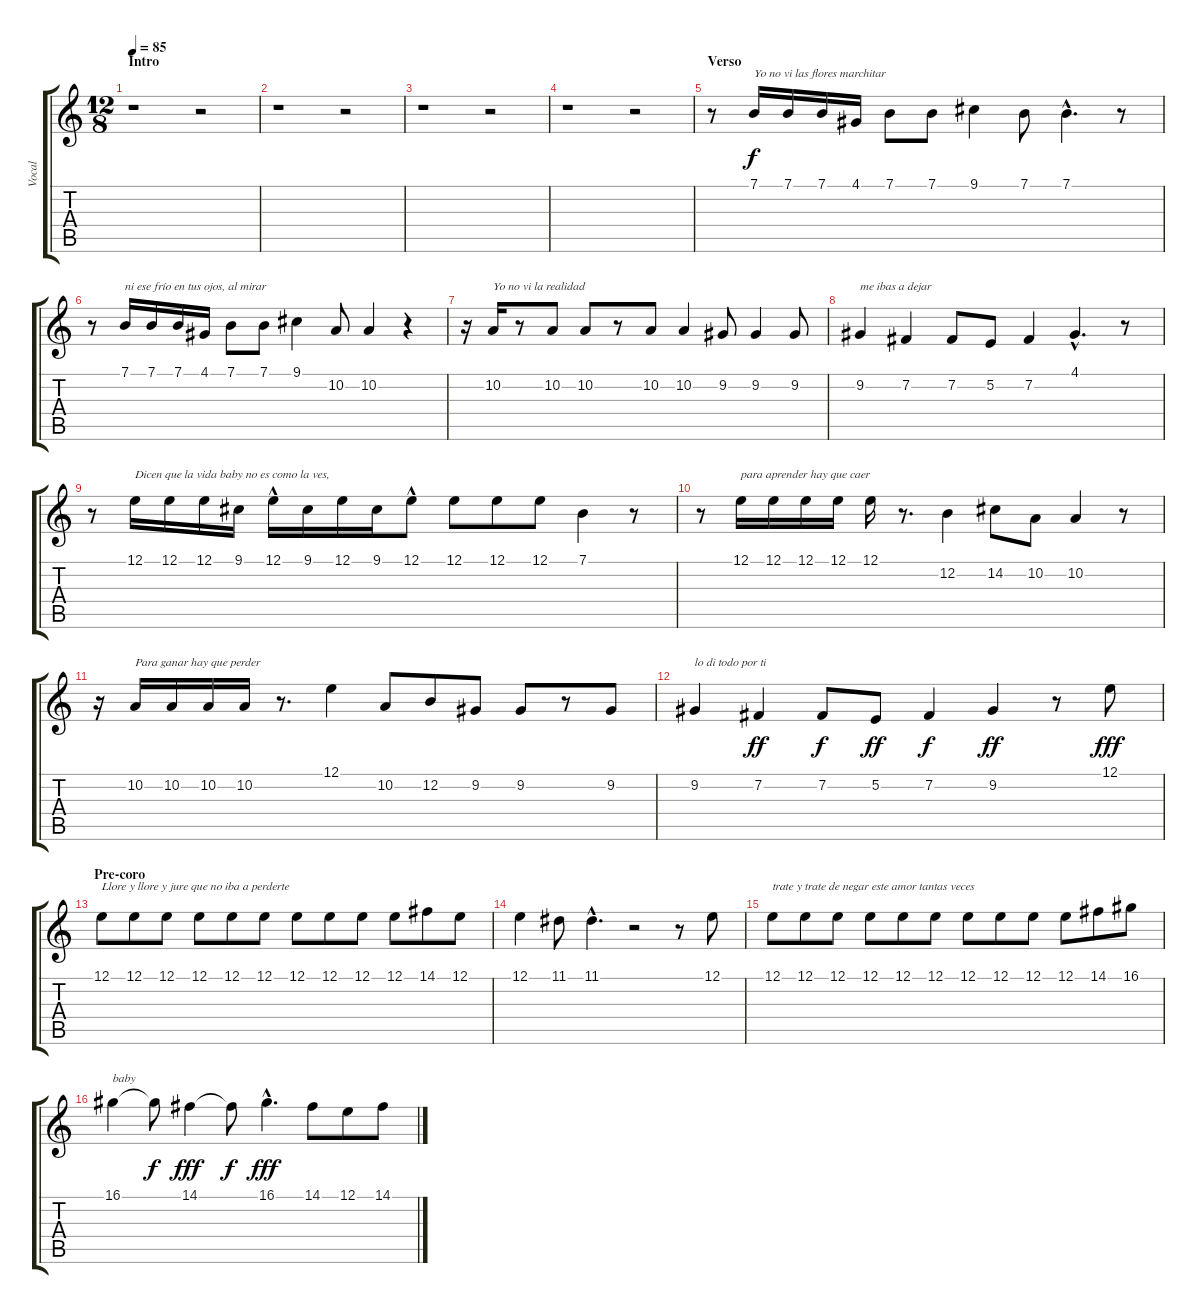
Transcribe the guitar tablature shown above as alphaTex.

\track ("Vocal" "Vocal") {instrument synthvoice}
\staff {score tabs}
\tuning (E4 B3 G3 D3 A2 E2) {hide}
\ts (12 8)
\section ("" "Intro")
\tempo 85
\clef g2
\ks c
r.1{dy f instrument synthvoice} r.2 |
r.1 r.2 |
r.1 r.2 |
r.1 r.2 |
\section ("" "Verso")
r.8 7.1.16{txt "Yo no vi las flores marchitar"} 7.1.16 7.1.16 4.1.16 7.1.8 7.1.8 9.1.4 7.1.8 7.1{hac}.4{d} r.8 |
r.8 7.1.16{txt "ni ese frío en tus ojos, al mirar"} 7.1.16 7.1.16 4.1.16 7.1.8 7.1.8 9.1.4 10.2.8 10.2.4 r.4 |
r.16 10.2.16{txt "Yo no vi la realidad"} r.8 10.2.8 10.2.8 r.8 10.2.8 10.2.4 9.2.8 9.2.4 9.2.8 |
9.2.4{txt "me ibas a dejar"} 7.2.4 7.2.8 5.2.8 7.2.4 4.1{hac}.4{d} r.8 |
r.8 12.1.16{txt "Dicen que la vida baby no es como la ves,"} 12.1.16 12.1.16 9.1.16 12.1{hac}.16 9.1.16 12.1.16 9.1.16 12.1{hac}.8 12.1.8 12.1.8 12.1.8 7.1.4 r.8 |
r.8 12.1.16{txt "para aprender hay que caer"} 12.1.16 12.1.16 12.1.16 12.1.16 r.8{d} 12.2.4 14.2.8 10.2.8 10.2.4 r.8 |
r.16 10.2.16{txt "Para ganar hay que perder"} 10.2.16 10.2.16 10.2.16 r.8{d} 12.1.4 10.2.8 12.2.8 9.2.8 9.2.8 r.8 9.2.8 |
9.2.4{txt "lo di todo por ti"} 7.2.4{dy ff} 7.2.8{dy f} 5.2.8{dy ff} 7.2.4{dy f} 9.2.4{dy ff} r.8 12.1.8{dy fff} |
\section ("" "Pre-coro")
12.1.8{txt "Llore y llore y jure que no iba a perderte"} 12.1.8 12.1.8 12.1.8 12.1.8 12.1.8 12.1.8 12.1.8 12.1.8 12.1.8 14.1.8 12.1.8 |
12.1.4 11.1.8 11.1{hac}.4{d} r.2 r.8 12.1.8 |
12.1.8{txt "trate y trate de negar este amor tantas veces"} 12.1.8 12.1.8 12.1.8 12.1.8 12.1.8 12.1.8 12.1.8 12.1.8 12.1.8 14.1.8 16.1.8 |
16.1.4{txt "baby"} 16.1{t}.8{dy f} 14.1.4{dy fff} 14.1{t}.8{dy f} 16.1{hac}.4{d dy fff} 14.1.8 12.1.8 14.1.8
